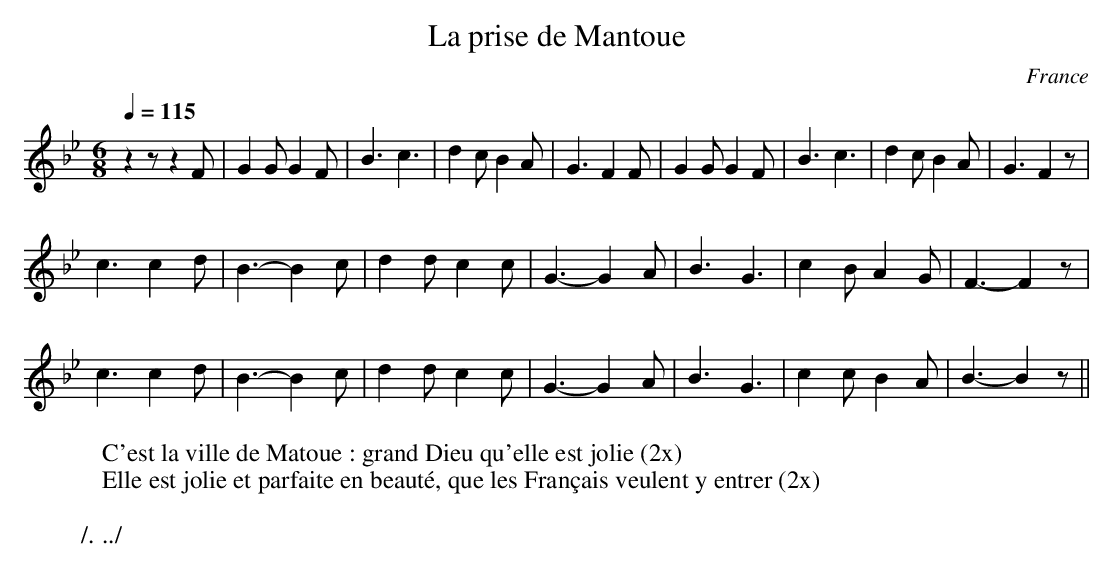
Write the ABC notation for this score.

X:1
T:La prise de Mantoue
O:France
M:6/8
L:1/8
Q:1/4=115
K:Bb
z2zz2 F | G2 G G2 F | B3 c3 | d2 c B2 A |\
G3 F2 F | G2 G G2 F | B3 c3 | d2 c B2 A |G3 F2 z |
c3 c2 d | B3-B2 c | d2 d c2 c | G3-G2 A | B3 G3 | c2 B A2 G | F3-F2 z |
c3 c2 d | B3-B2 c | d2 d c2 c | G3-G2 A | B3 G3 | c2 c B2 A | B3-B2 z ||
W:C'est la ville de Matoue : grand Dieu qu'elle est jolie (2x)
W:Elle est jolie et parfaite en beauté, que les Français veulent y entrer (2x)
W:
W:/.../
